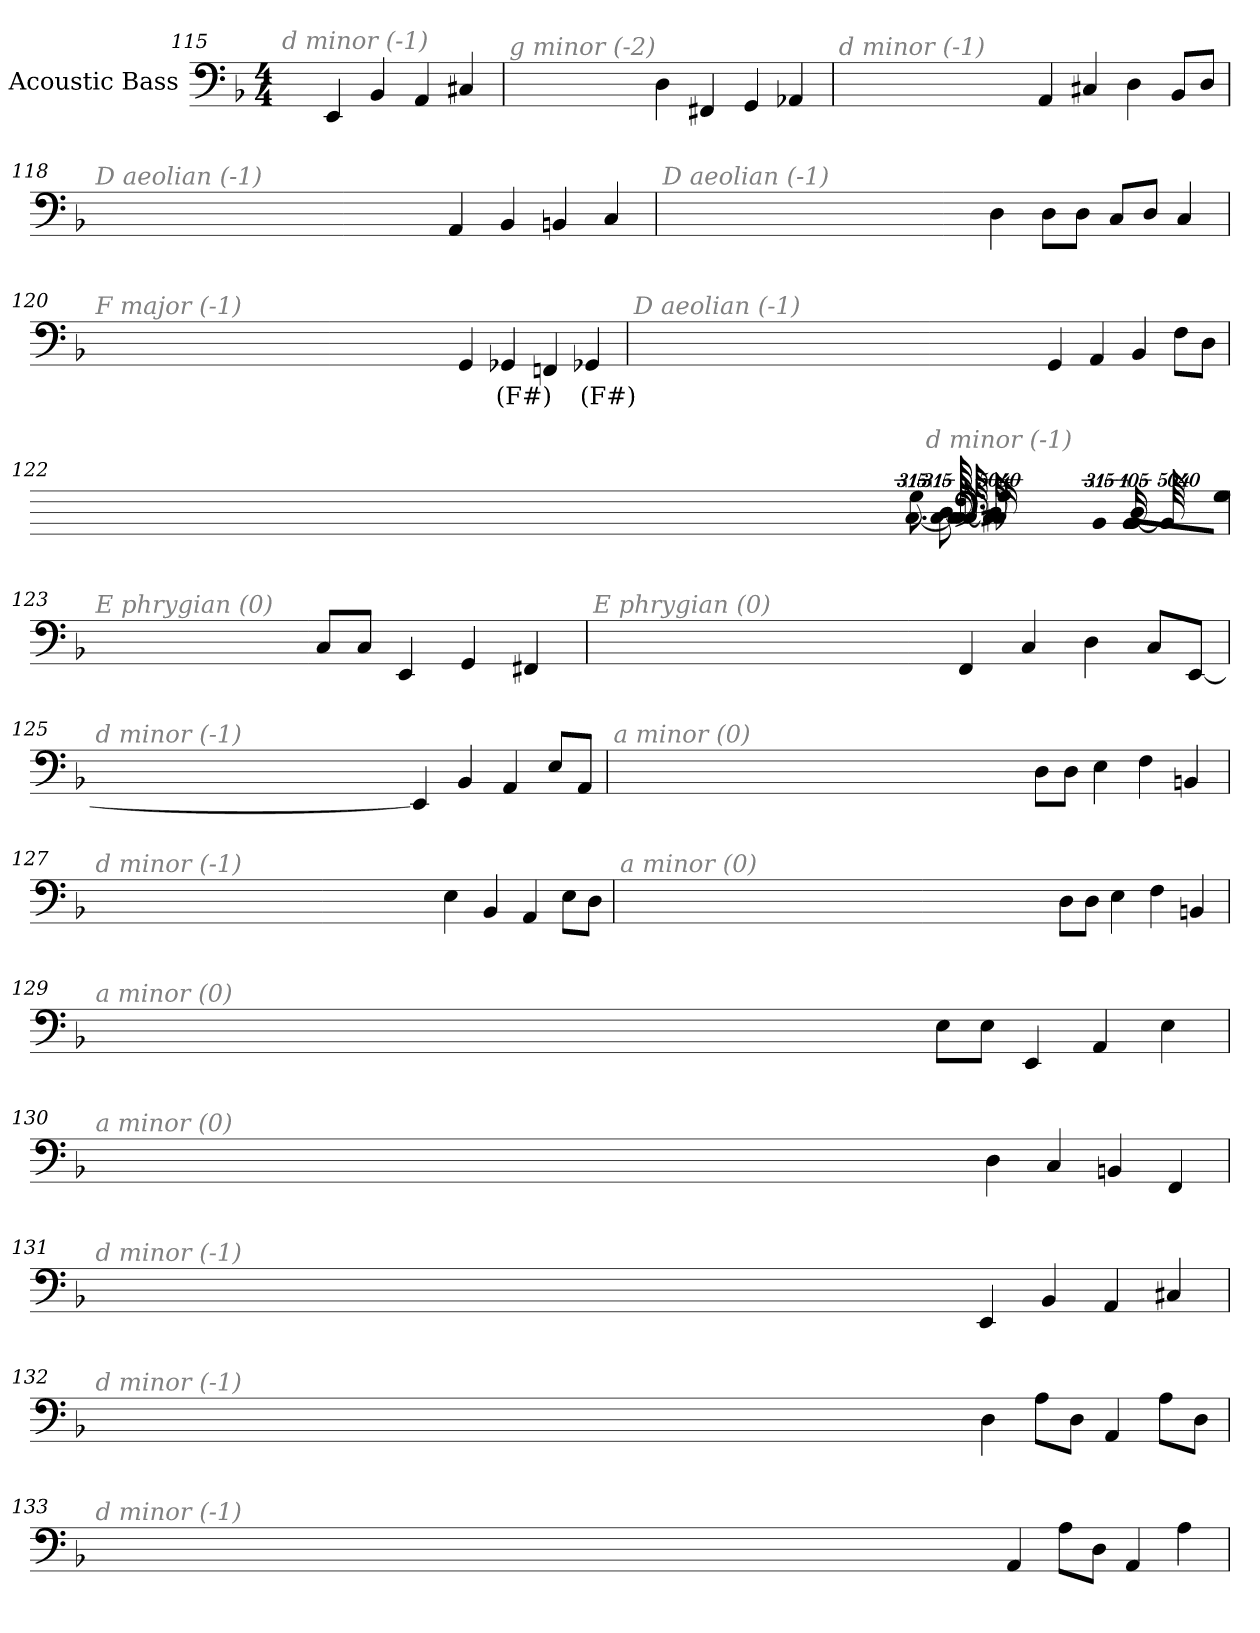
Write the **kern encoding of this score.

**kern	**text
*part1	*part1
*staff1	*staff1
*I"Acoustic Bass	*
*clefF4	*
*ITrd7c12	*
*k[b-]	*
*F:	*
*M4/4	*
=115	=115
!LO:TX:i:color=#808080:t=d minor (-1)	!
4EEE	.
4BBB-	.
4AAA	.
4CC#X	.
=116	=116
!LO:TX:i:color=#808080:t=g minor (-2)	!
4DD	.
4FFF#X	.
4GGG	.
4AAA-X	.
=117	=117
!LO:TX:i:color=#808080:t=d minor (-1)	!
4AAA	.
4CC#X	.
4DD	.
8BBB-L	.
8DDJ	.
=118	=118
!LO:TX:i:color=#808080:t=D aeolian (-1)	!
4AAA	.
4BBB-	.
4BBBn	.
4CC	.
=119	=119
!LO:TX:i:color=#808080:t=D aeolian (-1)	!
4DD	.
8DDL	.
8DDJ	.
8CCL	.
8DDJ	.
4CC	.
=120	=120
!LO:TX:i:color=#808080:t=F major (-1)	!
4GGG	.
4GGG-Xi	(F#)
4FFFn	.
4GGG-Xi	(F#)
=121	=121
!LO:TX:i:color=#808080:t=D aeolian (-1)	!
4GGG	.
4AAA	.
4BBB-	.
8FFL	.
8DDJ	.
=122	=122
!LO:TX:i:color=#808080:t=d minor (-1)	!
!LO:N:vis=8	!
40320%3347GGL	.
!LO:N:vis=8	!
40320%3347GG	.
!LO:N:vis=8	!
40320%3347DDJ	.
!LO:N:vis=1024	!
[13440%13BBB-L	.
16BBB-L_	.
64BBB-L_	.
!LO:N:vis=256	!
20160%79BBB-L]	.
!LO:N:vis=8	!
40320%3347GG	.
!LO:N:vis=8	!
40320%3347DDJ	.
[16CC#X	.
64CC#_	.
!LO:N:vis=256.	!
10080%59CC#_	.
8CC#_	.
32CC#_	.
128CC#_	.
!LO:N:vis=512	!
40320%79CC#]	.
8GGL	.
8DDJ	.
=123	=123
!LO:TX:i:color=#808080:t=E phrygian (0)	!
8CCL	.
8CCJ	.
4EEE	.
4GGG	.
4FFF#X	.
=124	=124
!LO:TX:i:color=#808080:t=E phrygian (0)	!
4FFF	.
4CC	.
4DD	.
8CCL	.
[8EEEJ	.
=125	=125
!LO:TX:i:color=#808080:t=d minor (-1)	!
4EEE]	.
4BBB-	.
4AAA	.
8EEL	.
8AAAJ	.
=126	=126
!LO:TX:i:color=#808080:t=a minor (0)	!
8DDL	.
8DDJ	.
4EE	.
4FF	.
4BBBn	.
=127	=127
!LO:TX:i:color=#808080:t=d minor (-1)	!
4EE	.
4BBB-	.
4AAA	.
8EEL	.
8DDJ	.
=128	=128
!LO:TX:i:color=#808080:t=a minor (0)	!
8DDL	.
8DDJ	.
4EE	.
4FF	.
4BBBn	.
=129	=129
!LO:TX:i:color=#808080:t=a minor (0)	!
8EEL	.
8EEJ	.
4EEE	.
4AAA	.
4EE	.
=130	=130
!LO:TX:i:color=#808080:t=a minor (0)	!
4DD	.
4CC	.
4BBBn	.
4FFF	.
=131	=131
!LO:TX:i:color=#808080:t=d minor (-1)	!
4EEE	.
4BBB-	.
4AAA	.
4CC#X	.
=132	=132
!LO:TX:i:color=#808080:t=d minor (-1)	!
4DD	.
8AAL	.
8DDJ	.
4AAA	.
8AAL	.
8DDJ	.
=133	=133
!LO:TX:i:color=#808080:t=d minor (-1)	!
4AAA	.
8AAL	.
8DDJ	.
4AAA	.
4AA	.
=	=
*-	*-
